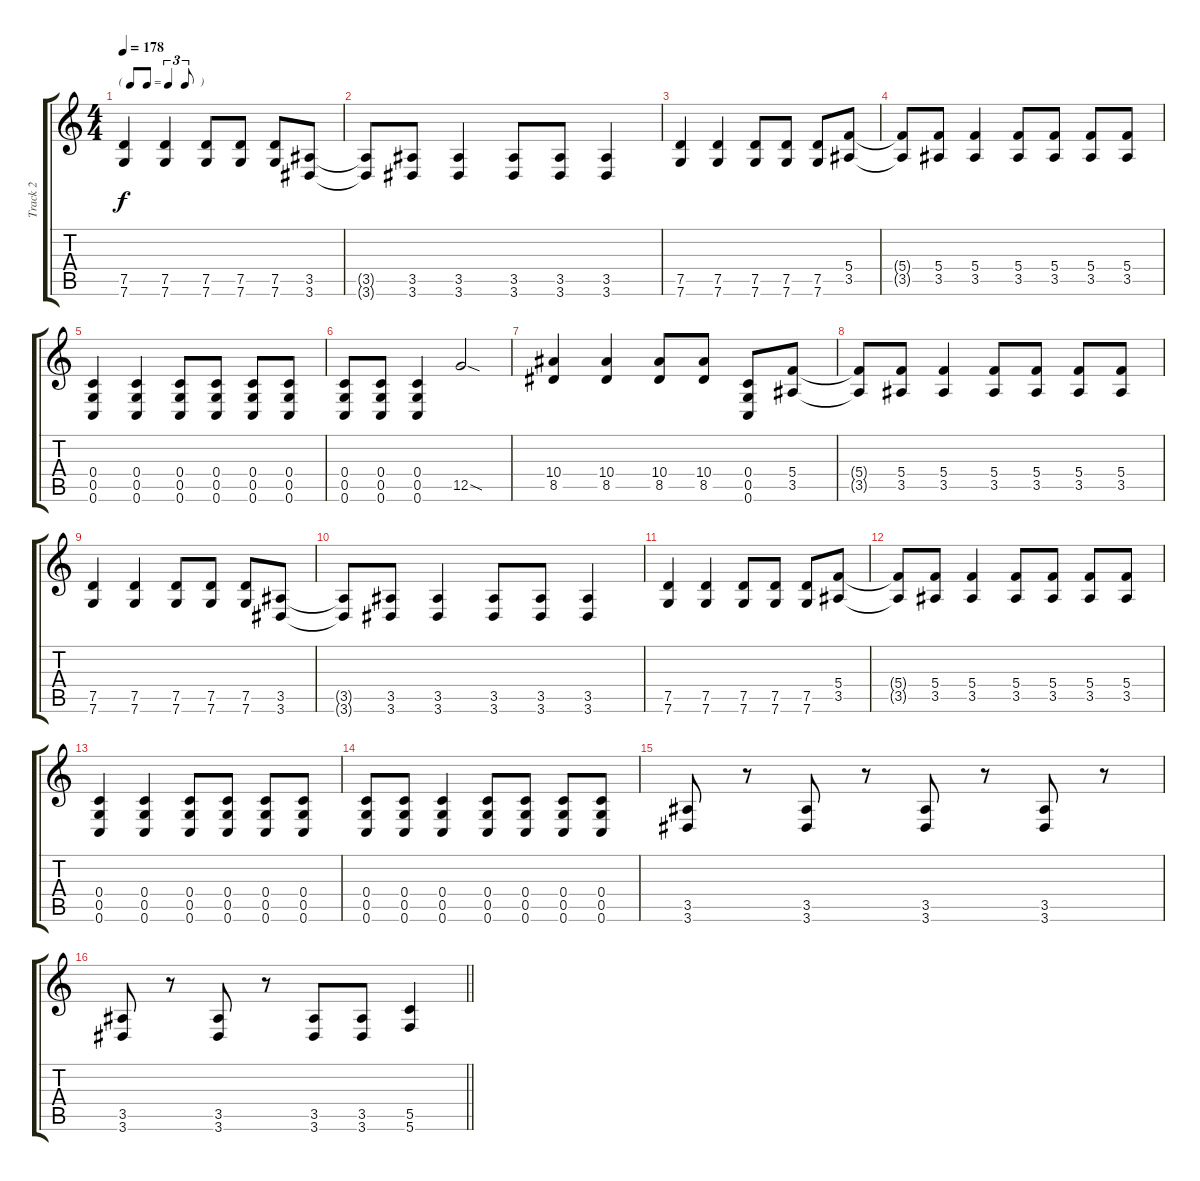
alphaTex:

\track ("Track 2" "Track 2") {instrument distortionguitar}
\staff {score tabs}
\tuning (D4 A3 F3 C3 G2 C2) {hide}
\ts (4 4)
\tf triplet8th
\tempo 178
\clef g2
\ks c
(7.5 7.6).4{dy f} (7.5 7.6).4 (7.5 7.6).8 (7.5 7.6).8 (7.5 7.6).8 (3.5 3.6).8 |
(3.5{t} 3.6{t}).8 (3.5 3.6).8 (3.5 3.6).4 (3.5 3.6).8 (3.5 3.6).8 (3.5 3.6).4 |
(7.5 7.6).4 (7.5 7.6).4 (7.5 7.6).8 (7.5 7.6).8 (7.5 7.6).8 (5.4 3.5).8 |
(5.4{t} 3.5{t}).8 (5.4 3.5).8 (5.4 3.5).4 (5.4 3.5).8 (5.4 3.5).8 (5.4 3.5).8 (5.4 3.5).8 |
(0.4 0.5 0.6).4 (0.4 0.5 0.6).4 (0.4 0.5 0.6).8 (0.4 0.5 0.6).8 (0.4 0.5 0.6).8 (0.4 0.5 0.6).8 |
(0.4 0.5 0.6).8 (0.4 0.5 0.6).8 (0.4 0.5 0.6).4 12.5{sod}.2 |
(10.4 8.5).4 (10.4 8.5).4 (10.4 8.5).8 (10.4 8.5).8 (0.4 0.5 0.6).8 (5.4 3.5).8 |
(5.4{t} 3.5{t}).8 (5.4 3.5).8 (5.4 3.5).4 (5.4 3.5).8 (5.4 3.5).8 (5.4 3.5).8 (5.4 3.5).8 |
(7.5 7.6).4 (7.5 7.6).4 (7.5 7.6).8 (7.5 7.6).8 (7.5 7.6).8 (3.5 3.6).8 |
(3.5{t} 3.6{t}).8 (3.5 3.6).8 (3.5 3.6).4 (3.5 3.6).8 (3.5 3.6).8 (3.5 3.6).4 |
(7.5 7.6).4 (7.5 7.6).4 (7.5 7.6).8 (7.5 7.6).8 (7.5 7.6).8 (5.4 3.5).8 |
(5.4{t} 3.5{t}).8 (5.4 3.5).8 (5.4 3.5).4 (5.4 3.5).8 (5.4 3.5).8 (5.4 3.5).8 (5.4 3.5).8 |
(0.4 0.5 0.6).4 (0.4 0.5 0.6).4 (0.4 0.5 0.6).8 (0.4 0.5 0.6).8 (0.4 0.5 0.6).8 (0.4 0.5 0.6).8 |
(0.4 0.5 0.6).8 (0.4 0.5 0.6).8 (0.4 0.5 0.6).4 (0.4 0.5 0.6).8 (0.4 0.5 0.6).8 (0.4 0.5 0.6).8 (0.4 0.5 0.6).8 |
(3.5 3.6).8 r.8 (3.5 3.6).8 r.8 (3.5 3.6).8 r.8 (3.5 3.6).8 r.8 |
\barLineRight lightlight
(3.5 3.6).8 r.8 (3.5 3.6).8 r.8 (3.5 3.6).8 (3.5 3.6).8 (5.5 5.6).4
